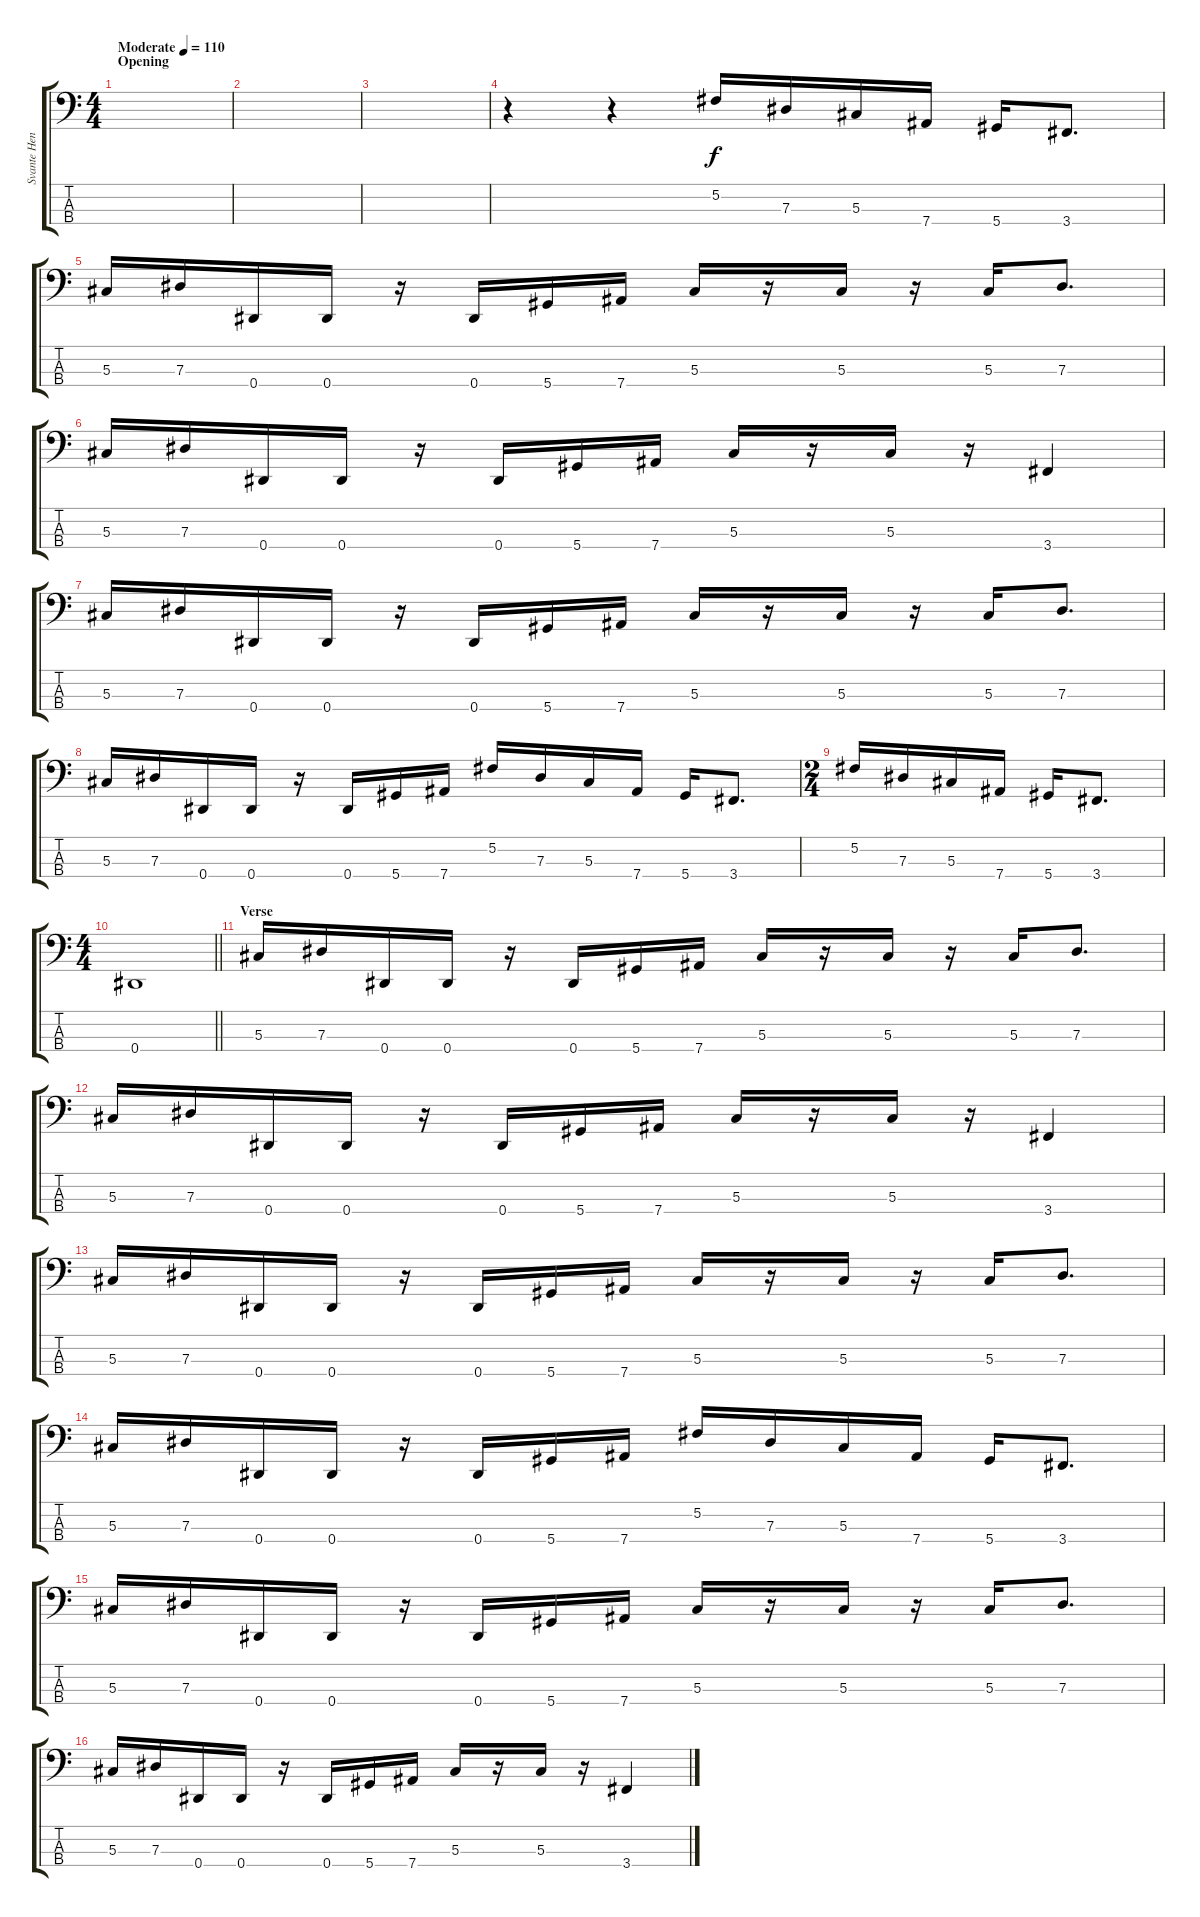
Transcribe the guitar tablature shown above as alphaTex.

\track ("Svante Henrysson" "Svante Hen") {instrument electricbassfinger}
\staff {score tabs}
\tuning (Gb2 Db2 Ab1 Eb1) {hide}
\ts (4 4)
\section ("" "Opening")
\tempo (110 "Moderate")
\clef f4
\ks c
|
|
|
r.4 r.4 5.2.16 7.3.16 5.3.16 7.4.16 5.4.16 3.4.8{d} |
5.3.16 7.3.16 0.4.16 0.4.16 r.16 0.4.16 5.4.16 7.4.16 5.3.16 r.16 5.3.16 r.16 5.3.16 7.3.8{d} |
5.3.16 7.3.16 0.4.16 0.4.16 r.16 0.4.16 5.4.16 7.4.16 5.3.16 r.16 5.3.16 r.16 3.4.4 |
5.3.16 7.3.16 0.4.16 0.4.16 r.16 0.4.16 5.4.16 7.4.16 5.3.16 r.16 5.3.16 r.16 5.3.16 7.3.8{d} |
5.3.16 7.3.16 0.4.16 0.4.16 r.16 0.4.16 5.4.16 7.4.16 5.2.16 7.3.16 5.3.16 7.4.16 5.4.16 3.4.8{d} |
\ts (2 4)
5.2.16 7.3.16 5.3.16 7.4.16 5.4.16 3.4.8{d} |
\ts (4 4)
\barLineRight lightlight
0.4.1 |
\section ("" "Verse")
5.3.16 7.3.16 0.4.16 0.4.16 r.16 0.4.16 5.4.16 7.4.16 5.3.16 r.16 5.3.16 r.16 5.3.16 7.3.8{d} |
5.3.16 7.3.16 0.4.16 0.4.16 r.16 0.4.16 5.4.16 7.4.16 5.3.16 r.16 5.3.16 r.16 3.4.4 |
5.3.16 7.3.16 0.4.16 0.4.16 r.16 0.4.16 5.4.16 7.4.16 5.3.16 r.16 5.3.16 r.16 5.3.16 7.3.8{d} |
5.3.16 7.3.16 0.4.16 0.4.16 r.16 0.4.16 5.4.16 7.4.16 5.2.16 7.3.16 5.3.16 7.4.16 5.4.16 3.4.8{d} |
5.3.16 7.3.16 0.4.16 0.4.16 r.16 0.4.16 5.4.16 7.4.16 5.3.16 r.16 5.3.16 r.16 5.3.16 7.3.8{d} |
5.3.16 7.3.16 0.4.16 0.4.16 r.16 0.4.16 5.4.16 7.4.16 5.3.16 r.16 5.3.16 r.16 3.4.4
